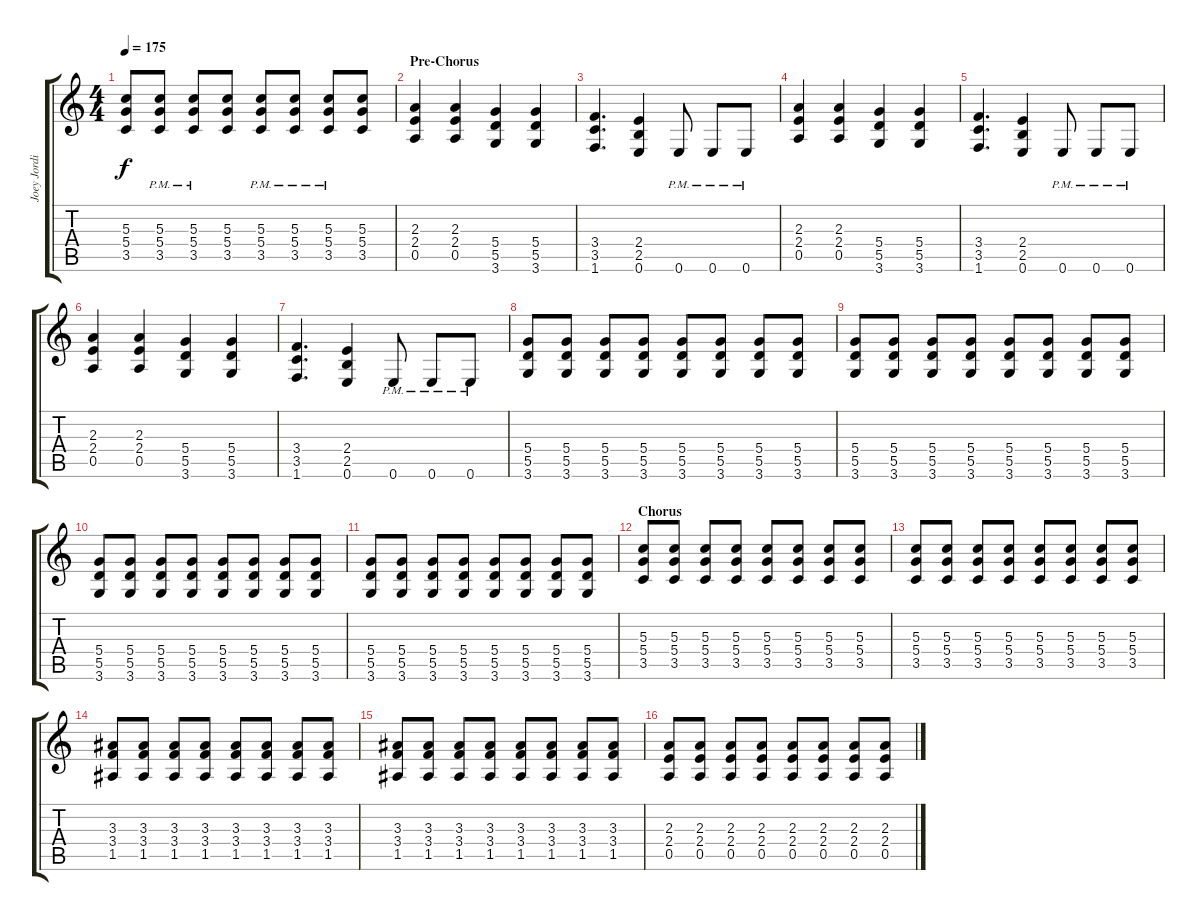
\track ("Joey Jordison (Rythm)" "Joey Jordi") {instrument overdrivenguitar}
\staff {score tabs}
\tuning (E4 B3 G3 D3 A2 E2) {hide}
\ts (4 4)
\tempo 175
\clef g2
\ks c
(5.3 5.4 3.5).8{dy f} (5.3{pm} 5.4{pm} 3.5{pm}).8 (5.3{pm} 5.4{pm} 3.5{pm}).8 (5.3 5.4 3.5).8 (5.3{pm} 5.4{pm} 3.5{pm}).8 (5.3{pm} 5.4{pm} 3.5{pm}).8 (5.3{pm} 5.4{pm} 3.5{pm}).8 (5.3 5.4 3.5).8 |
\section ("" "Pre-Chorus")
(2.3 2.4 0.5).4 (2.3 2.4 0.5).4 (5.4 5.5 3.6).4 (5.4 5.5 3.6).4 |
(3.4 3.5 1.6).4{d} (2.4 2.5 0.6).4 0.6{pm}.8 0.6{pm}.8 0.6{pm}.8 |
(2.3 2.4 0.5).4 (2.3 2.4 0.5).4 (5.4 5.5 3.6).4 (5.4 5.5 3.6).4 |
(3.4 3.5 1.6).4{d} (2.4 2.5 0.6).4 0.6{pm}.8 0.6{pm}.8 0.6{pm}.8 |
(2.3 2.4 0.5).4 (2.3 2.4 0.5).4 (5.4 5.5 3.6).4 (5.4 5.5 3.6).4 |
(3.4 3.5 1.6).4{d} (2.4 2.5 0.6).4 0.6{pm}.8 0.6{pm}.8 0.6{pm}.8 |
(5.4 5.5 3.6).8 (5.4 5.5 3.6).8 (5.4 5.5 3.6).8 (5.4 5.5 3.6).8 (5.4 5.5 3.6).8 (5.4 5.5 3.6).8 (5.4 5.5 3.6).8 (5.4 5.5 3.6).8 |
(5.4 5.5 3.6).8 (5.4 5.5 3.6).8 (5.4 5.5 3.6).8 (5.4 5.5 3.6).8 (5.4 5.5 3.6).8 (5.4 5.5 3.6).8 (5.4 5.5 3.6).8 (5.4 5.5 3.6).8 |
(5.4 5.5 3.6).8 (5.4 5.5 3.6).8 (5.4 5.5 3.6).8 (5.4 5.5 3.6).8 (5.4 5.5 3.6).8 (5.4 5.5 3.6).8 (5.4 5.5 3.6).8 (5.4 5.5 3.6).8 |
(5.4 5.5 3.6).8 (5.4 5.5 3.6).8 (5.4 5.5 3.6).8 (5.4 5.5 3.6).8 (5.4 5.5 3.6).8 (5.4 5.5 3.6).8 (5.4 5.5 3.6).8 (5.4 5.5 3.6).8 |
\section ("" "Chorus")
(5.3 5.4 3.5).8 (5.3 5.4 3.5).8 (5.3 5.4 3.5).8 (5.3 5.4 3.5).8 (5.3 5.4 3.5).8 (5.3 5.4 3.5).8 (5.3 5.4 3.5).8 (5.3 5.4 3.5).8 |
(5.3 5.4 3.5).8 (5.3 5.4 3.5).8 (5.3 5.4 3.5).8 (5.3 5.4 3.5).8 (5.3 5.4 3.5).8 (5.3 5.4 3.5).8 (5.3 5.4 3.5).8 (5.3 5.4 3.5).8 |
(3.3 3.4 1.5).8 (3.3 3.4 1.5).8 (3.3 3.4 1.5).8 (3.3 3.4 1.5).8 (3.3 3.4 1.5).8 (3.3 3.4 1.5).8 (3.3 3.4 1.5).8 (3.3 3.4 1.5).8 |
(3.3 3.4 1.5).8 (3.3 3.4 1.5).8 (3.3 3.4 1.5).8 (3.3 3.4 1.5).8 (3.3 3.4 1.5).8 (3.3 3.4 1.5).8 (3.3 3.4 1.5).8 (3.3 3.4 1.5).8 |
(2.3 2.4 0.5).8 (2.3 2.4 0.5).8 (2.3 2.4 0.5).8 (2.3 2.4 0.5).8 (2.3 2.4 0.5).8 (2.3 2.4 0.5).8 (2.3 2.4 0.5).8 (2.3 2.4 0.5).8
